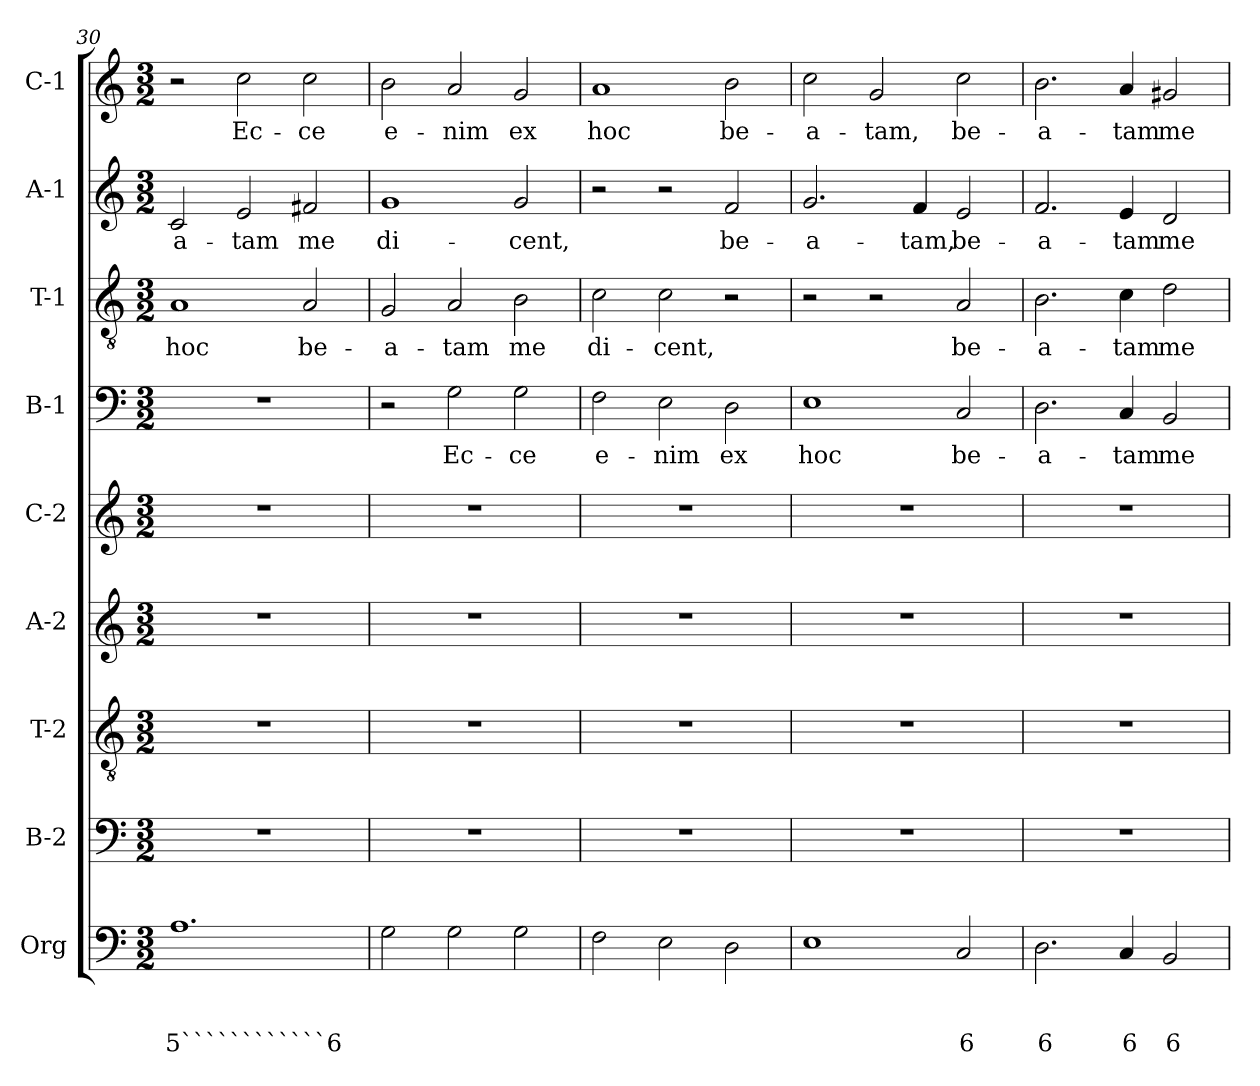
**kern	**text	**text	**text	**kern	**kern	**kern	**kern	**kern	**text	**kern	**text	**kern	**text	**kern	**text
*part9	*part9	*part9	*part9	*part8	*part7	*part6	*part5	*part4	*part4	*part3	*part3	*part2	*part2	*part1	*part1
*staff9	*staff9	*staff9	*staff9	*staff8	*staff7	*staff6	*staff5	*staff4	*staff4	*staff3	*staff3	*staff2	*staff2	*staff1	*staff1
*I"Org	*	*	*	*I"B-2	*I"T-2	*I"A-2	*I"C-2	*I"B-1	*	*I"T-1	*	*I"A-1	*	*I"C-1	*
*clefF4	*	*	*	*clefF4	*clefGv2	*clefG2	*clefG2	*clefF4	*	*clefGv2	*	*clefG2	*	*clefG2	*
*k[]	*	*	*	*k[]	*k[]	*k[]	*k[]	*k[]	*	*k[]	*	*k[]	*	*k[]	*
*C:	*	*	*	*C:	*C:	*C:	*C:	*C:	*	*C:	*	*C:	*	*C:	*
*M3/2	*	*	*	*M3/2	*M3/2	*M3/2	*M3/2	*M3/2	*	*M3/2	*	*M3/2	*	*M3/2	*
=30	=30	=30	=30	=30	=30	=30	=30	=30	=30	=30	=30	=30	=30	=30	=30
!	!	!	!LO:LY:b	!	!	!	!	!	!	!	!LO:LY:b	!	!LO:LY:b	!	!
1.A	.	.	5````````````6	1.r	1.r	1.r	1.r	1.r	.	1A	hoc	2c/	-a-	2r	.
!	!	!	!	!	!	!	!	!	!	!	!	!	!LO:LY:b	!	!LO:LY:b
.	.	.	.	.	.	.	.	.	.	.	.	2e/	-tam	2cc\	Ec-
!	!	!	!	!	!	!	!	!	!	!	!LO:LY:b	!	!LO:LY:b	!	!LO:LY:b
.	.	.	.	.	.	.	.	.	.	2A/	be-	2f#X/	me	2cc\	-ce
=31	=31	=31	=31	=31	=31	=31	=31	=31	=31	=31	=31	=31	=31	=31	=31
!	!	!	!	!	!	!	!	!	!	!	!LO:LY:b	!	!LO:LY:b	!	!LO:LY:b
2G\	.	.	.	1.r	1.r	1.r	1.r	2r	.	2G/	-a-	1g	di-	2b\	e-
!	!	!	!	!	!	!	!	!	!LO:LY:b	!	!LO:LY:b	!	!	!	!LO:LY:b
2G\	.	.	.	.	.	.	.	2G\	Ec-	2A/	-tam	.	.	2a/	-nim
!	!	!	!	!	!	!	!	!	!LO:LY:b	!	!LO:LY:b	!	!LO:LY:b	!	!LO:LY:b
2G\	.	.	.	.	.	.	.	2G\	-ce	2B\	me	2g/	-cent,	2g/	ex
!!LO:PB:g=z
=32	=32	=32	=32	=32	=32	=32	=32	=32	=32	=32	=32	=32	=32	=32	=32
!	!	!	!	!	!	!	!	!	!LO:LY:b	!	!LO:LY:b	!	!	!	!LO:LY:b
2F\	.	.	.	1.r	1.r	1.r	1.r	2F\	e-	2c\	di-	2r	.	1a	hoc
!	!	!	!	!	!	!	!	!	!LO:LY:b	!	!LO:LY:b	!	!	!	!
2E\	.	.	.	.	.	.	.	2E\	-nim	2c\	-cent,	2r	.	.	.
!	!	!	!	!	!	!	!	!	!LO:LY:b	!	!	!	!LO:LY:b	!	!LO:LY:b
2D\	.	.	.	.	.	.	.	2D\	ex	2r	.	2f/	be-	2b\	be-
=33	=33	=33	=33	=33	=33	=33	=33	=33	=33	=33	=33	=33	=33	=33	=33
!	!	!	!	!	!	!	!	!	!LO:LY:b	!	!	!	!LO:LY:b	!	!LO:LY:b
1E	.	.	.	1.r	1.r	1.r	1.r	1E	hoc	2r	.	2.g/	-a-	2cc\	-a-
!	!	!	!	!	!	!	!	!	!	!	!	!	!	!	!LO:LY:b
.	.	.	.	.	.	.	.	.	.	2r	.	.	.	2g/	-tam,
!	!	!	!	!	!	!	!	!	!	!	!	!	!LO:LY:b	!	!
.	.	.	.	.	.	.	.	.	.	.	.	4f/	-tam,	.	.
!	!	!	!LO:LY:b	!	!	!	!	!	!LO:LY:b	!	!LO:LY:b	!	!LO:LY:b	!	!LO:LY:b
2C/	.	.	6	.	.	.	.	2C/	be-	2A/	be-	2e/	be-	2cc\	be-
=34	=34	=34	=34	=34	=34	=34	=34	=34	=34	=34	=34	=34	=34	=34	=34
!	!	!	!LO:LY:b	!	!	!	!	!	!LO:LY:b	!	!LO:LY:b	!	!LO:LY:b	!	!LO:LY:b
2.D\	.	.	6	1.r	1.r	1.r	1.r	2.D\	-a-	2.B\	-a-	2.f/	-a-	2.b\	-a-
!	!	!	!LO:LY:b	!	!	!	!	!	!LO:LY:b	!	!LO:LY:b	!	!LO:LY:b	!	!LO:LY:b
4C/	.	.	6	.	.	.	.	4C/	-tam	4c\	-tam	4e/	-tam	4a/	-tam
!	!	!	!LO:LY:b	!	!	!	!	!	!LO:LY:b	!	!LO:LY:b	!	!LO:LY:b	!	!LO:LY:b
2BB/	.	.	6	.	.	.	.	2BB/	me	2d\	me	2d/	me	2g#X/	me
=	=	=	=	=	=	=	=	=	=	=	=	=	=	=	=
*-	*-	*-	*-	*-	*-	*-	*-	*-	*-	*-	*-	*-	*-	*-	*-
